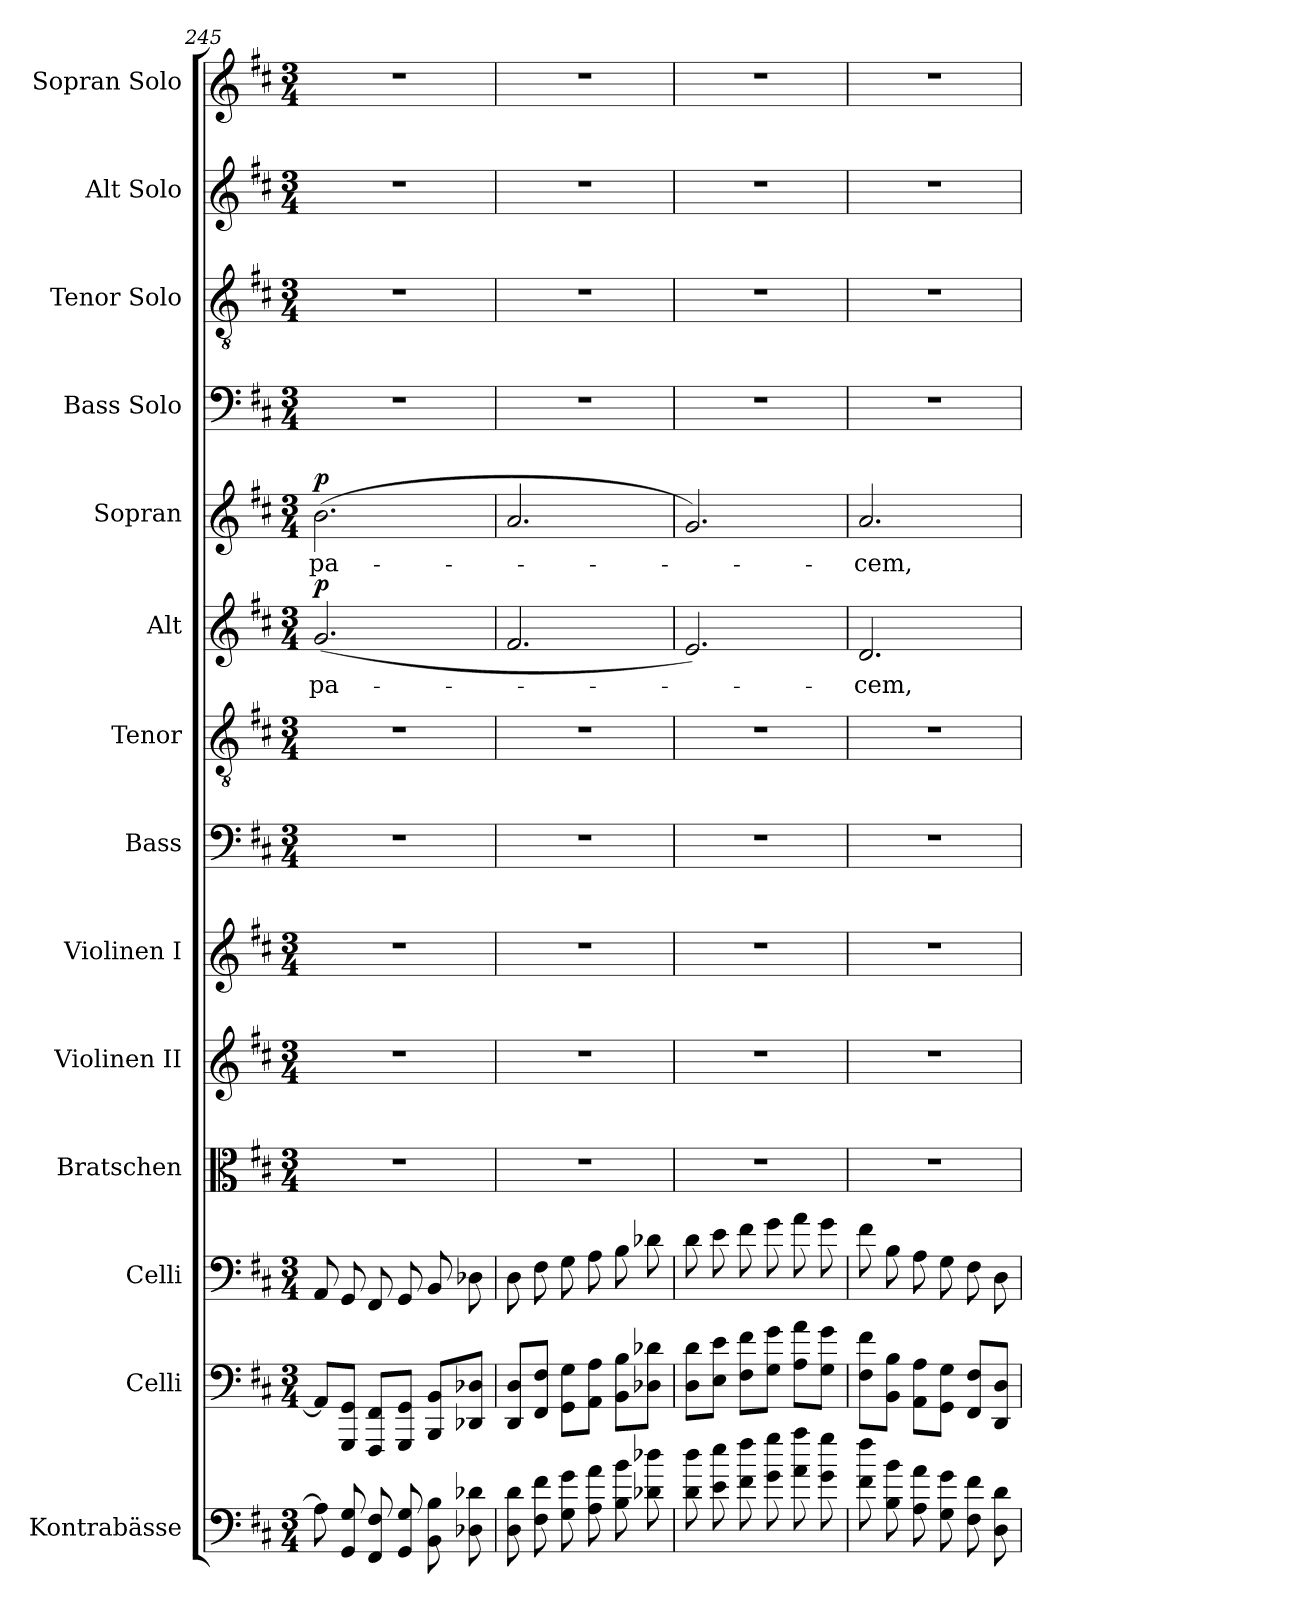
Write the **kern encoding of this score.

**kern	**kern	**kern	**kern	**kern	**kern	**kern	**kern	**kern	**text	**dynam	**kern	**text	**dynam	**kern	**kern	**kern	**kern
*part14	*part13	*part12	*part11	*part10	*part9	*part8	*part7	*part6	*part6	*part6	*part5	*part5	*part5	*part4	*part3	*part2	*part1
*staff14	*staff13	*staff12	*staff11	*staff10	*staff9	*staff8	*staff7	*staff6	*staff6	*staff6	*staff5	*staff5	*staff5	*staff4	*staff3	*staff2	*staff1
*I"Kontrabässe	*I"Celli	*I"Celli	*I"Bratschen	*I"Violinen II	*I"Violinen I	*I"Bass	*I"Tenor	*I"Alt	*	*	*I"Sopran	*	*	*I"Bass Solo	*I"Tenor Solo	*I"Alt Solo	*I"Sopran Solo
*	*I'Cl.	*	*	*	*I'Vl.	*I'B.	*I'T.	*I'A.	*	*	*I'S.	*	*	*I'B.S.	*I'T.S.	*I'A.S.	*I'S.S.
*clefF4	*clefF4	*clefF4	*clefC3	*clefG2	*clefG2	*clefF4	*clefGv2	*clefG2	*	*	*clefG2	*	*	*clefF4	*clefGv2	*clefG2	*clefG2
*ITrd7c12	*	*	*	*	*	*	*	*	*	*	*	*	*	*	*	*	*
*k[f#c#]	*k[f#c#]	*k[f#c#]	*k[f#c#]	*k[f#c#]	*k[f#c#]	*k[f#c#]	*k[f#c#]	*k[f#c#]	*	*	*k[f#c#]	*	*	*k[f#c#]	*k[f#c#]	*k[f#c#]	*k[f#c#]
*	*D:	*D:	*D:	*D:	*D:	*D:	*D:	*D:	*	*	*D:	*	*	*D:	*D:	*D:	*D:
*M3/4	*M3/4	*M3/4	*M3/4	*M3/4	*M3/4	*M3/4	*M3/4	*M3/4	*	*	*M3/4	*	*	*M3/4	*M3/4	*M3/4	*M3/4
=245	=245	=245	=245	=245	=245	=245	=245	=245	=245	=245	=245	=245	=245	=245	=245	=245	=245
!	!	!	!	!	!	!	!	!	!LO:LY:b	!LO:DY:a	!	!LO:LY:b	!LO:DY:a	!	!	!	!
8AA\]	8AA/L]	8AA/	2.r	2.r	2.r	2.r	2.r	(>2.g/	-pa-	p	(>2.b\	-pa-	p	2.r	2.r	2.r	2.r
8GGG/ 8GG/	8GGG/ 8GG/J	8GG/	.	.	.	.	.	.	.	.	.	.	.	.	.	.	.
8FFF#/ 8FF#/	8FFF#/ 8FF#/L	8FF#/	.	.	.	.	.	.	.	.	.	.	.	.	.	.	.
8GGG/ 8GG/	8GGG/ 8GG/J	8GG/	.	.	.	.	.	.	.	.	.	.	.	.	.	.	.
8BBB\ 8BB\	8BBB/ 8BB/L	8BB/	.	.	.	.	.	.	.	.	.	.	.	.	.	.	.
8DD-X\ 8D-X\	8DD-X/ 8D-X/J	8D-X\	.	.	.	.	.	.	.	.	.	.	.	.	.	.	.
!!LO:LB:g=z
=246	=246	=246	=246	=246	=246	=246	=246	=246	=246	=246	=246	=246	=246	=246	=246	=246	=246
8DD\ 8D\	8DD/ 8D/L	8D\	2.r	2.r	2.r	2.r	2.r	2.f#/	.	.	2.a/	.	.	2.r	2.r	2.r	2.r
8FF#\ 8F#\	8FF#/ 8F#/J	8F#\	.	.	.	.	.	.	.	.	.	.	.	.	.	.	.
8GG\ 8G\	8GG\ 8G\L	8G\	.	.	.	.	.	.	.	.	.	.	.	.	.	.	.
8AA\ 8A\	8AA\ 8A\J	8A\	.	.	.	.	.	.	.	.	.	.	.	.	.	.	.
8BB\ 8B\	8BB\ 8B\L	8B\	.	.	.	.	.	.	.	.	.	.	.	.	.	.	.
8D-X\ 8d-X\	8D-X\ 8d-X\J	8d-X\	.	.	.	.	.	.	.	.	.	.	.	.	.	.	.
=247	=247	=247	=247	=247	=247	=247	=247	=247	=247	=247	=247	=247	=247	=247	=247	=247	=247
8D\ 8d\	8D\ 8d\L	8d\	2.r	2.r	2.r	2.r	2.r	2.e/)	.	.	2.g/)	.	.	2.r	2.r	2.r	2.r
8E\ 8e\	8E\ 8e\J	8e\	.	.	.	.	.	.	.	.	.	.	.	.	.	.	.
8F#\ 8f#\	8F#\ 8f#\L	8f#\	.	.	.	.	.	.	.	.	.	.	.	.	.	.	.
8G\ 8g\	8G\ 8g\J	8g\	.	.	.	.	.	.	.	.	.	.	.	.	.	.	.
8A\ 8a\	8A\ 8a\L	8a\	.	.	.	.	.	.	.	.	.	.	.	.	.	.	.
8G\ 8g\	8G\ 8g\J	8g\	.	.	.	.	.	.	.	.	.	.	.	.	.	.	.
=248	=248	=248	=248	=248	=248	=248	=248	=248	=248	=248	=248	=248	=248	=248	=248	=248	=248
!	!	!	!	!	!	!	!	!	!LO:LY:b	!	!	!LO:LY:b	!	!	!	!	!
8F#\ 8f#\	8F#\ 8f#\L	8f#\	2.r	2.r	2.r	2.r	2.r	2.d/	cem,	.	2.a/	cem,	.	2.r	2.r	2.r	2.r
8BB\ 8B\	8BB\ 8B\J	8B\	.	.	.	.	.	.	.	.	.	.	.	.	.	.	.
8AA\ 8A\	8AA\ 8A\L	8A\	.	.	.	.	.	.	.	.	.	.	.	.	.	.	.
8GG\ 8G\	8GG\ 8G\J	8G\	.	.	.	.	.	.	.	.	.	.	.	.	.	.	.
8FF#\ 8F#\	8FF#/ 8F#/L	8F#\	.	.	.	.	.	.	.	.	.	.	.	.	.	.	.
8DD\ 8D\	8DD/ 8D/J	8D\	.	.	.	.	.	.	.	.	.	.	.	.	.	.	.
=	=	=	=	=	=	=	=	=	=	=	=	=	=	=	=	=	=
*-	*-	*-	*-	*-	*-	*-	*-	*-	*-	*-	*-	*-	*-	*-	*-	*-	*-
